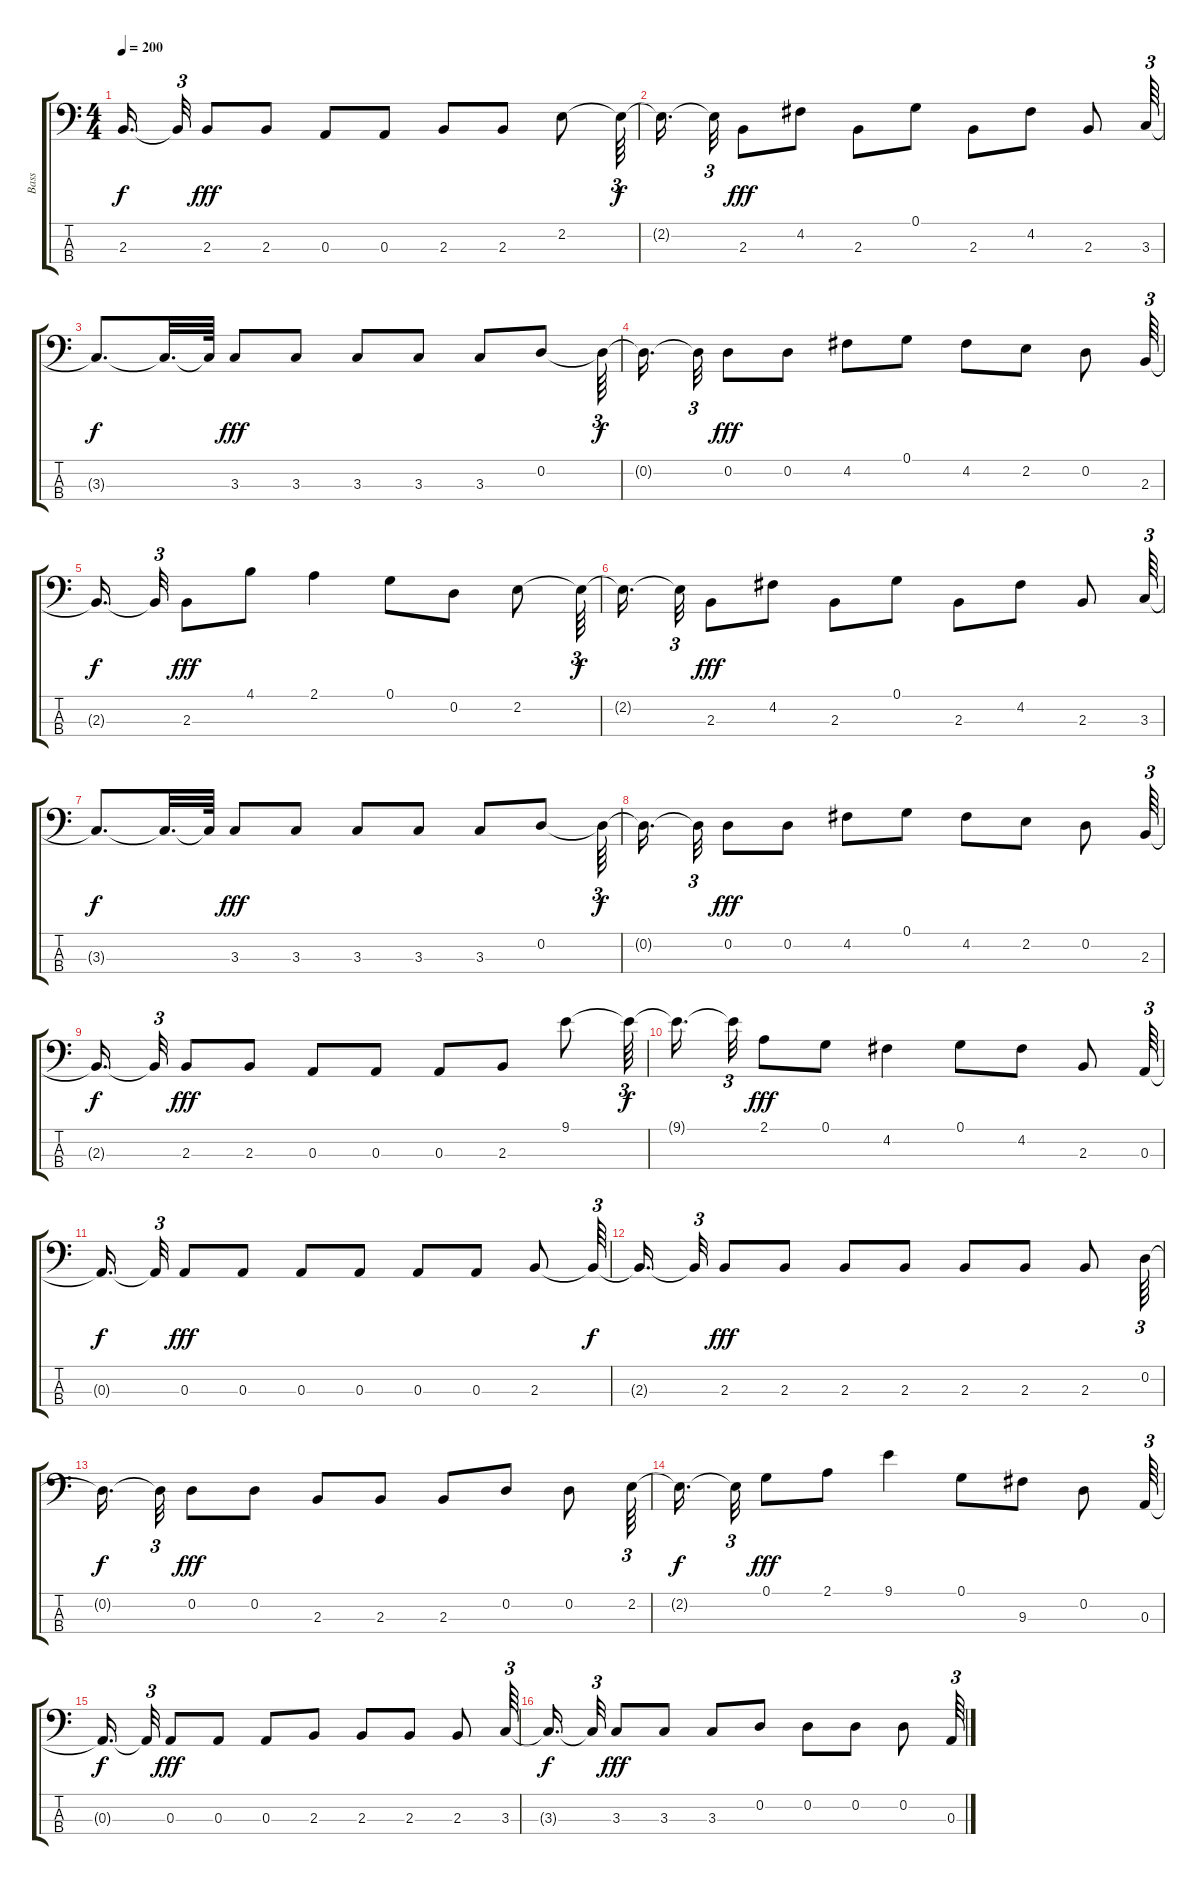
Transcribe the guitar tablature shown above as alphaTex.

\track ("Bass" "Bass") {instrument electricbassfinger}
\staff {score tabs}
\tuning (G2 D2 A1 E1) {hide}
\ts (4 4)
\tempo 200
\clef f4
\ks c
2.3{t}.16{d dy f beam splitsecondary} 2.3{t}.32{tu (3 2)} 2.3.8{dy fff} 2.3.8 0.3.8 0.3.8 2.3.8 2.3.8 2.2.8 2.2{t}.64{tu (3 2) dy f} |
2.2{t}.16{d beam splitsecondary} 2.2{t}.32{tu (3 2)} 2.3.8{dy fff} 4.2.8 2.3.8 0.1.8 2.3.8 4.2.8 2.3.8 3.3.64{tu (3 2)} |
3.3{t}.8{d dy f} 3.3{t}.32{d} 3.3{t}.64 3.3.8{dy fff} 3.3.8 3.3.8 3.3.8 3.3.8 0.2.8 0.2{t}.64{tu (3 2) dy f} |
0.2{t}.16{d beam splitsecondary} 0.2{t}.32{tu (3 2)} 0.2.8{dy fff} 0.2.8 4.2.8 0.1.8 4.2.8 2.2.8 0.2.8 2.3.64{tu (3 2)} |
2.3{t}.16{d dy f beam splitsecondary} 2.3{t}.32{tu (3 2)} 2.3.8{dy fff} 4.1.8 2.1.4 0.1.8 0.2.8 2.2.8 2.2{t}.64{tu (3 2) dy f} |
2.2{t}.16{d beam splitsecondary} 2.2{t}.32{tu (3 2)} 2.3.8{dy fff} 4.2.8 2.3.8 0.1.8 2.3.8 4.2.8 2.3.8 3.3.64{tu (3 2)} |
3.3{t}.8{d dy f} 3.3{t}.32{d} 3.3{t}.64 3.3.8{dy fff} 3.3.8 3.3.8 3.3.8 3.3.8 0.2.8 0.2{t}.64{tu (3 2) dy f} |
0.2{t}.16{d beam splitsecondary} 0.2{t}.32{tu (3 2)} 0.2.8{dy fff} 0.2.8 4.2.8 0.1.8 4.2.8 2.2.8 0.2.8 2.3.64{tu (3 2)} |
2.3{t}.16{d dy f beam splitsecondary} 2.3{t}.32{tu (3 2)} 2.3.8{dy fff} 2.3.8 0.3.8 0.3.8 0.3.8 2.3.8 9.1.8 9.1{t}.64{tu (3 2) dy f} |
9.1{t}.16{d beam splitsecondary} 9.1{t}.32{tu (3 2)} 2.1.8{dy fff} 0.1.8 4.2.4 0.1.8 4.2.8 2.3.8 0.3.64{tu (3 2)} |
0.3{t}.16{d dy f beam splitsecondary} 0.3{t}.32{tu (3 2)} 0.3.8{dy fff} 0.3.8 0.3.8 0.3.8 0.3.8 0.3.8 2.3.8 2.3{t}.64{tu (3 2) dy f} |
2.3{t}.16{d beam splitsecondary} 2.3{t}.32{tu (3 2)} 2.3.8{dy fff} 2.3.8 2.3.8 2.3.8 2.3.8 2.3.8 2.3.8 0.2.64{tu (3 2)} |
0.2{t}.16{d dy f beam splitsecondary} 0.2{t}.32{tu (3 2)} 0.2.8{dy fff} 0.2.8 2.3.8 2.3.8 2.3.8 0.2.8 0.2.8 2.2.64{tu (3 2)} |
2.2{t}.16{d dy f beam splitsecondary} 2.2{t}.32{tu (3 2)} 0.1.8{dy fff} 2.1.8 9.1.4 0.1.8 9.3.8 0.2.8 0.3.64{tu (3 2)} |
0.3{t}.16{d dy f beam splitsecondary} 0.3{t}.32{tu (3 2)} 0.3.8{dy fff} 0.3.8 0.3.8 2.3.8 2.3.8 2.3.8 2.3.8 3.3.64{tu (3 2)} |
3.3{t}.16{d dy f beam splitsecondary} 3.3{t}.32{tu (3 2)} 3.3.8{dy fff} 3.3.8 3.3.8 0.2.8 0.2.8 0.2.8 0.2.8 0.3.64{tu (3 2)}
